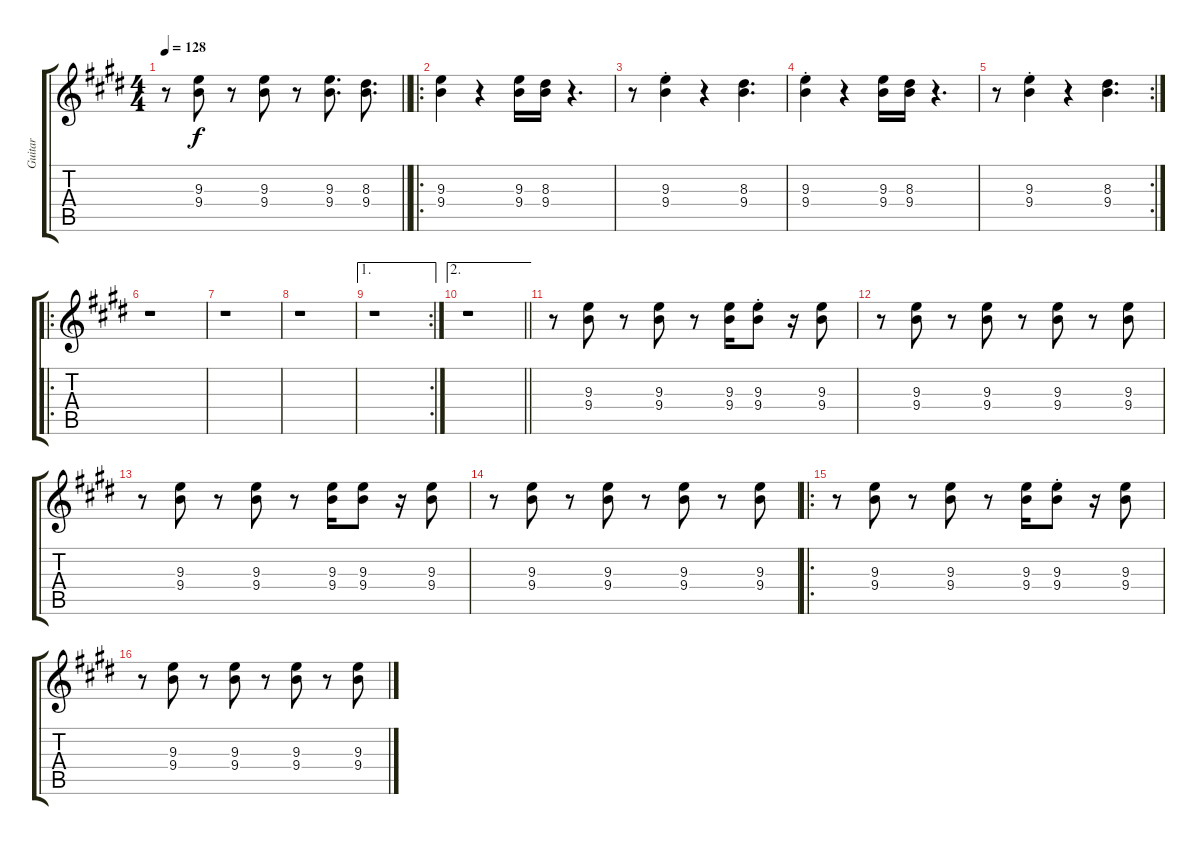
\track ("Guitar" "Guitar") {instrument electricguitarclean}
\staff {score tabs}
\tuning (E4 B3 G3 D3 A2 E2) {hide}
\ts (4 4)
\tempo 128
\clef g2
\barLineRight lightlight
\ks c#minor
r.8{dy f} (9.3 9.4).8 r.8 (9.3 9.4).8 r.8 (9.3 9.4).8{d} (8.3 9.4).8{d} |
\ro
\ks e
(9.3 9.4).4 r.4 (9.3 9.4).16 (8.3 9.4).16 r.4{d} |
\ks c#minor
r.8 (9.3{st} 9.4{st}).4 r.4 (8.3 9.4).4{d} |
(9.3{st} 9.4{st}).4 r.4 (9.3 9.4).16 (8.3 9.4).16 r.4{d} |
\rc 2
r.8 (9.3{st} 9.4{st}).4 r.4 (8.3 9.4).4{d} |
\ro
\ks e
r.1 |
\ks c#minor
r.1 |
r.1 |
\ae 1
\rc 2
r.1 |
\ae 2
\barLineRight lightlight
r.1 |
\ks e
r.8 (9.3 9.4).8 r.8 (9.3 9.4).8 r.8 (9.3 9.4).16 (9.3{st} 9.4{st}).8 r.16 (9.3 9.4).8 |
\ks c#minor
r.8 (9.3 9.4).8 r.8 (9.3 9.4).8 r.8 (9.3 9.4).8 r.8 (9.3 9.4).8 |
r.8 (9.3 9.4).8 r.8 (9.3 9.4).8 r.8 (9.3 9.4).16 (9.3 9.4).8 r.16 (9.3 9.4).8 |
r.8 (9.3 9.4).8 r.8 (9.3 9.4).8 r.8 (9.3 9.4).8 r.8 (9.3 9.4).8 |
\ro
\ks e
r.8 (9.3 9.4).8 r.8 (9.3 9.4).8 r.8 (9.3 9.4).16 (9.3{st} 9.4{st}).8 r.16 (9.3 9.4).8 |
\ks c#minor
r.8 (9.3 9.4).8 r.8 (9.3 9.4).8 r.8 (9.3 9.4).8 r.8 (9.3 9.4).8
